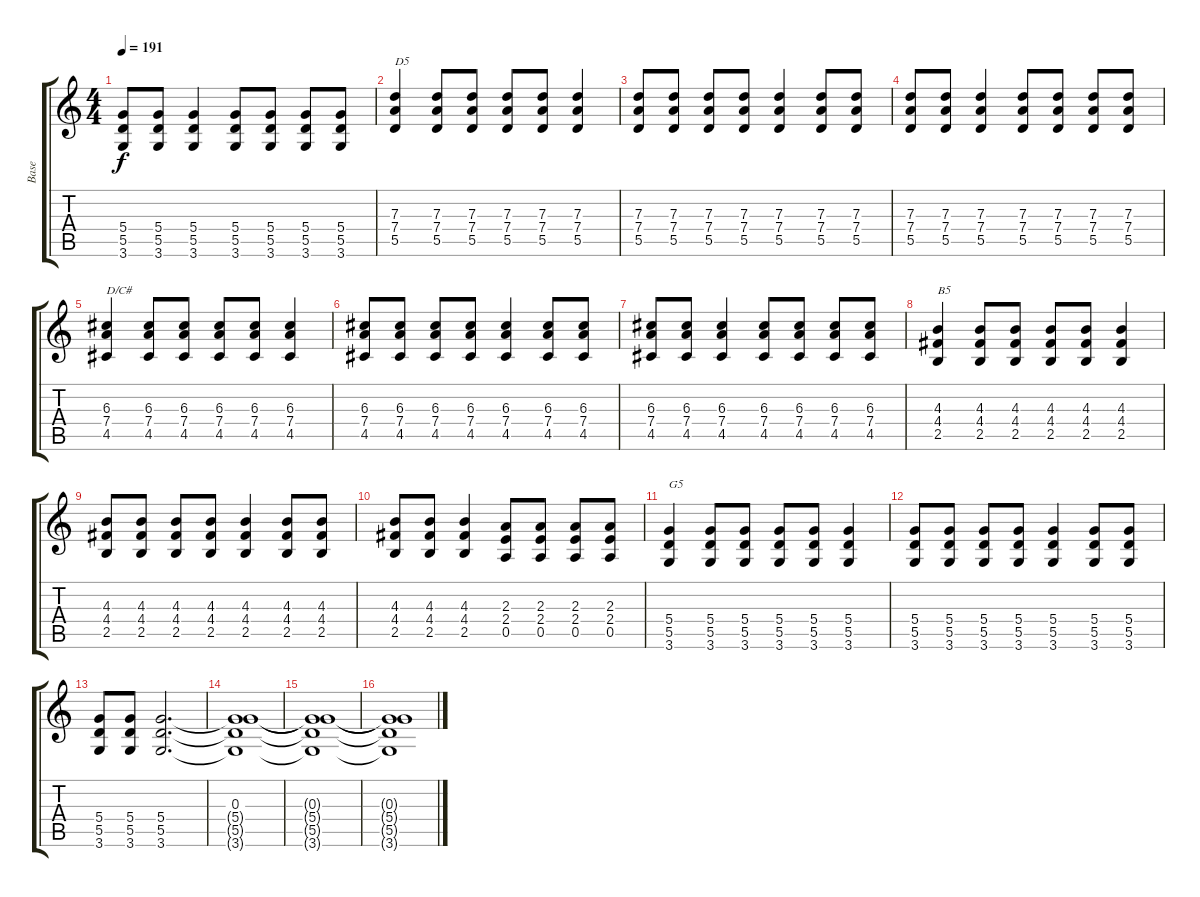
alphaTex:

\track ("Base" "Base") {instrument overdrivenguitar}
\staff {score tabs}
\tuning (E4 B3 G3 D3 A2 E2) {hide}
\ts (4 4)
\tempo 191
\clef g2
\ks c
(5.4 5.5 3.6).8{dy f} (5.4 5.5 3.6).8 (5.4 5.5 3.6).4 (5.4 5.5 3.6).8 (5.4 5.5 3.6).8 (5.4 5.5 3.6).8 (5.4 5.5 3.6).8 |
(7.3 7.4 5.5).4{txt "D5" volume 12 instrument overdrivenguitar} (7.3 7.4 5.5).8 (7.3 7.4 5.5).8 (7.3 7.4 5.5).8 (7.3 7.4 5.5).8 (7.3 7.4 5.5).4 |
(7.3 7.4 5.5).8 (7.3 7.4 5.5).8 (7.3 7.4 5.5).8 (7.3 7.4 5.5).8 (7.3 7.4 5.5).4 (7.3 7.4 5.5).8 (7.3 7.4 5.5).8 |
(7.3 7.4 5.5).8 (7.3 7.4 5.5).8 (7.3 7.4 5.5).4 (7.3 7.4 5.5).8 (7.3 7.4 5.5).8 (7.3 7.4 5.5).8 (7.3 7.4 5.5).8 |
(6.3 7.4 4.5).4{txt "D/C#"} (6.3 7.4 4.5).8 (6.3 7.4 4.5).8 (6.3 7.4 4.5).8 (6.3 7.4 4.5).8 (6.3 7.4 4.5).4 |
(6.3 7.4 4.5).8 (6.3 7.4 4.5).8 (6.3 7.4 4.5).8 (6.3 7.4 4.5).8 (6.3 7.4 4.5).4 (6.3 7.4 4.5).8 (6.3 7.4 4.5).8 |
(6.3 7.4 4.5).8 (6.3 7.4 4.5).8 (6.3 7.4 4.5).4 (6.3 7.4 4.5).8 (6.3 7.4 4.5).8 (6.3 7.4 4.5).8 (6.3 7.4 4.5).8 |
(4.3 4.4 2.5).4{txt "B5"} (4.3 4.4 2.5).8 (4.3 4.4 2.5).8 (4.3 4.4 2.5).8 (4.3 4.4 2.5).8 (4.3 4.4 2.5).4 |
(4.3 4.4 2.5).8 (4.3 4.4 2.5).8 (4.3 4.4 2.5).8 (4.3 4.4 2.5).8 (4.3 4.4 2.5).4 (4.3 4.4 2.5).8 (4.3 4.4 2.5).8 |
(4.3 4.4 2.5).8 (4.3 4.4 2.5).8 (4.3 4.4 2.5).4 (2.3 2.4 0.5).8 (2.3 2.4 0.5).8 (2.3 2.4 0.5).8 (2.3 2.4 0.5).8 |
(5.4 5.5 3.6).4{txt "G5"} (5.4 5.5 3.6).8 (5.4 5.5 3.6).8 (5.4 5.5 3.6).8 (5.4 5.5 3.6).8 (5.4 5.5 3.6).4 |
(5.4 5.5 3.6).8 (5.4 5.5 3.6).8 (5.4 5.5 3.6).8 (5.4 5.5 3.6).8 (5.4 5.5 3.6).4 (5.4 5.5 3.6).8 (5.4 5.5 3.6).8 |
(5.4 5.5 3.6).8 (5.4 5.5 3.6).8 (5.4 5.5 3.6).2{d} |
(0.3 5.4{t} 5.5{t} 3.6{t}).1 |
(0.3{t} 5.4{t} 5.5{t} 3.6{t}).1 |
(0.3{t} 5.4{t} 5.5{t} 3.6{t}).1
